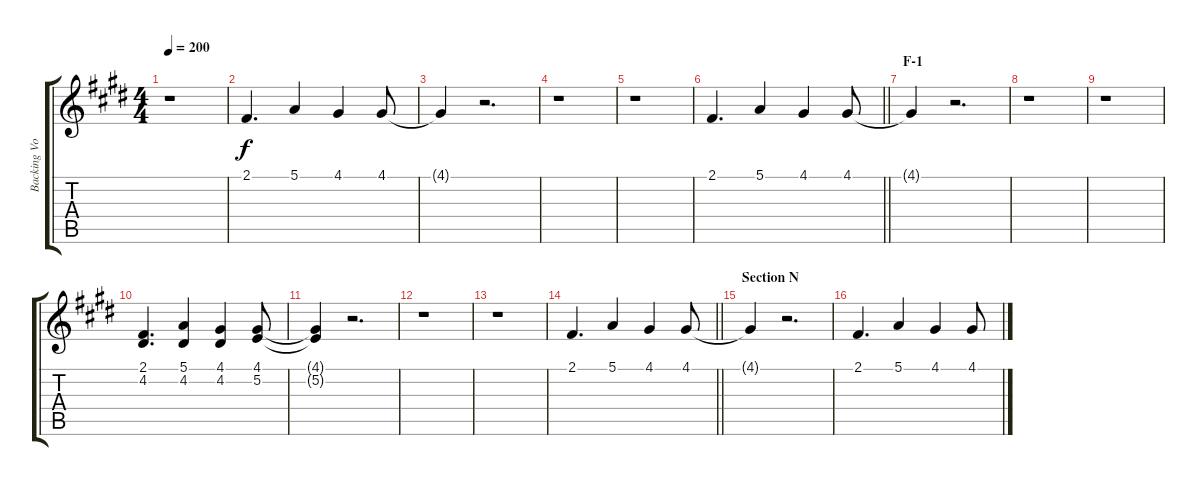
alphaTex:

\track ("Backing Vocals" "Backing Vo") {instrument trumpet}
\staff {score tabs}
\tuning (E4 B3 G3 D3 A2 E2) {hide}
\ts (4 4)
\tempo 200
\clef g2
\ks e
r.1{dy f} |
2.1.4{d} 5.1.4 4.1.4 4.1.8 |
4.1{t}.4 r.2{d} |
r.1 |
r.1 |
\barLineRight lightlight
2.1.4{d} 5.1.4 4.1.4 4.1.8 |
\section ("" "F-1")
4.1{t}.4 r.2{d} |
r.1 |
r.1 |
(2.1 4.2).4{d} (5.1 4.2).4 (4.1 4.2).4 (4.1 5.2).8 |
(4.1{t} 5.2{t}).4 r.2{d} |
r.1 |
r.1 |
\barLineRight lightlight
2.1.4{d} 5.1.4 4.1.4 4.1.8 |
\section ("" "Section N")
4.1{t}.4 r.2{d} |
2.1.4{d} 5.1.4 4.1.4 4.1.8
